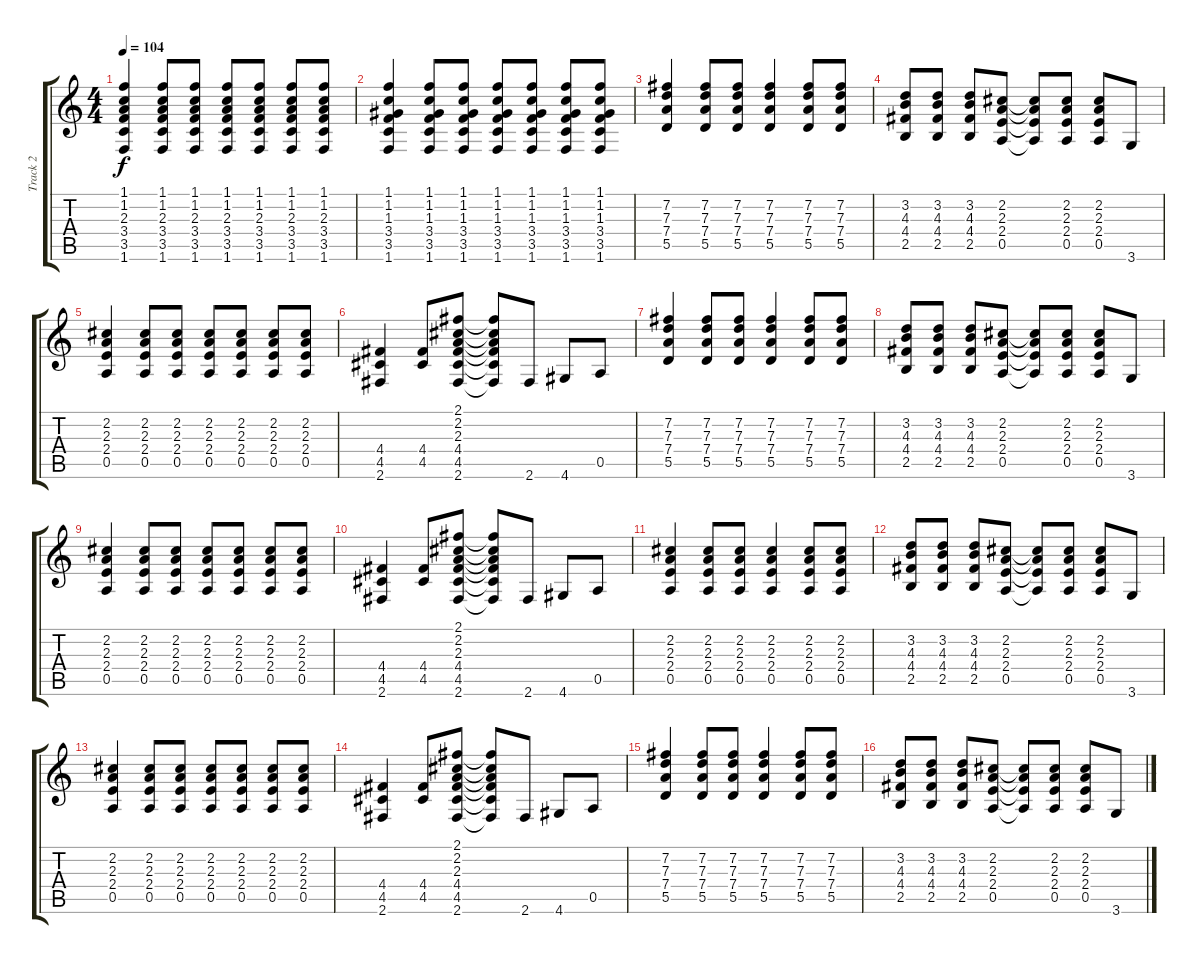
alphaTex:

\track ("Track 2" "Track 2") {instrument overdrivenguitar}
\staff {score tabs}
\tuning (E4 B3 G3 D3 A2 E2) {hide}
\ts (4 4)
\tempo 104
\clef g2
\ks c
(1.1 1.2 2.3 3.4 3.5 1.6).4{dy f} (1.1 1.2 2.3 3.4 3.5 1.6).8 (1.1 1.2 2.3 3.4 3.5 1.6).8 (1.1 1.2 2.3 3.4 3.5 1.6).8 (1.1 1.2 2.3 3.4 3.5 1.6).8 (1.1 1.2 2.3 3.4 3.5 1.6).8 (1.1 1.2 2.3 3.4 3.5 1.6).8 |
(1.1 1.2 1.3 3.4 3.5 1.6).4 (1.1 1.2 1.3 3.4 3.5 1.6).8 (1.1 1.2 1.3 3.4 3.5 1.6).8 (1.1 1.2 1.3 3.4 3.5 1.6).8 (1.1 1.2 1.3 3.4 3.5 1.6).8 (1.1 1.2 1.3 3.4 3.5 1.6).8 (1.1 1.2 1.3 3.4 3.5 1.6).8 |
(7.2 7.3 7.4 5.5).4 (7.2 7.3 7.4 5.5).8 (7.2 7.3 7.4 5.5).8 (7.2 7.3 7.4 5.5).4 (7.2 7.3 7.4 5.5).8 (7.2 7.3 7.4 5.5).8 |
(3.2 4.3 4.4 2.5).8 (3.2 4.3 4.4 2.5).8 (3.2 4.3 4.4 2.5).8 (2.2 2.3 2.4 0.5).8 (2.2{t} 2.3{t} 2.4{t} 0.5{t}).8 (2.2 2.3 2.4 0.5).8 (2.2 2.3 2.4 0.5).8 3.6.8 |
(2.2 2.3 2.4 0.5).4 (2.2 2.3 2.4 0.5).8 (2.2 2.3 2.4 0.5).8 (2.2 2.3 2.4 0.5).8 (2.2 2.3 2.4 0.5).8 (2.2 2.3 2.4 0.5).8 (2.2 2.3 2.4 0.5).8 |
(4.4 4.5 2.6).4 (4.4 4.5).8 (2.1 2.2 2.3 4.4 4.5 2.6).8 (2.1{t} 2.2{t} 2.3{t} 4.4{t} 4.5{t} 2.6{t}).8 2.6.8 4.6.8 0.5.8 |
(7.2 7.3 7.4 5.5).4 (7.2 7.3 7.4 5.5).8 (7.2 7.3 7.4 5.5).8 (7.2 7.3 7.4 5.5).4 (7.2 7.3 7.4 5.5).8 (7.2 7.3 7.4 5.5).8 |
(3.2 4.3 4.4 2.5).8 (3.2 4.3 4.4 2.5).8 (3.2 4.3 4.4 2.5).8 (2.2 2.3 2.4 0.5).8 (2.2{t} 2.3{t} 2.4{t} 0.5{t}).8 (2.2 2.3 2.4 0.5).8 (2.2 2.3 2.4 0.5).8 3.6.8 |
(2.2 2.3 2.4 0.5).4 (2.2 2.3 2.4 0.5).8 (2.2 2.3 2.4 0.5).8 (2.2 2.3 2.4 0.5).8 (2.2 2.3 2.4 0.5).8 (2.2 2.3 2.4 0.5).8 (2.2 2.3 2.4 0.5).8 |
(4.4 4.5 2.6).4 (4.4 4.5).8 (2.1 2.2 2.3 4.4 4.5 2.6).8 (2.1{t} 2.2{t} 2.3{t} 4.4{t} 4.5{t} 2.6{t}).8 2.6.8 4.6.8 0.5.8 |
(2.2 2.3 2.4 0.5).4 (2.2 2.3 2.4 0.5).8 (2.2 2.3 2.4 0.5).8 (2.2 2.3 2.4 0.5).4 (2.2 2.3 2.4 0.5).8 (2.2 2.3 2.4 0.5).8 |
(3.2 4.3 4.4 2.5).8 (3.2 4.3 4.4 2.5).8 (3.2 4.3 4.4 2.5).8 (2.2 2.3 2.4 0.5).8 (2.2{t} 2.3{t} 2.4{t} 0.5{t}).8 (2.2 2.3 2.4 0.5).8 (2.2 2.3 2.4 0.5).8 3.6.8 |
(2.2 2.3 2.4 0.5).4 (2.2 2.3 2.4 0.5).8 (2.2 2.3 2.4 0.5).8 (2.2 2.3 2.4 0.5).8 (2.2 2.3 2.4 0.5).8 (2.2 2.3 2.4 0.5).8 (2.2 2.3 2.4 0.5).8 |
(4.4 4.5 2.6).4 (4.4 4.5).8 (2.1 2.2 2.3 4.4 4.5 2.6).8 (2.1{t} 2.2{t} 2.3{t} 4.4{t} 4.5{t} 2.6{t}).8 2.6.8 4.6.8 0.5.8 |
(7.2 7.3 7.4 5.5).4 (7.2 7.3 7.4 5.5).8 (7.2 7.3 7.4 5.5).8 (7.2 7.3 7.4 5.5).4 (7.2 7.3 7.4 5.5).8 (7.2 7.3 7.4 5.5).8 |
(3.2 4.3 4.4 2.5).8 (3.2 4.3 4.4 2.5).8 (3.2 4.3 4.4 2.5).8 (2.2 2.3 2.4 0.5).8 (2.2{t} 2.3{t} 2.4{t} 0.5{t}).8 (2.2 2.3 2.4 0.5).8 (2.2 2.3 2.4 0.5).8 3.6.8
